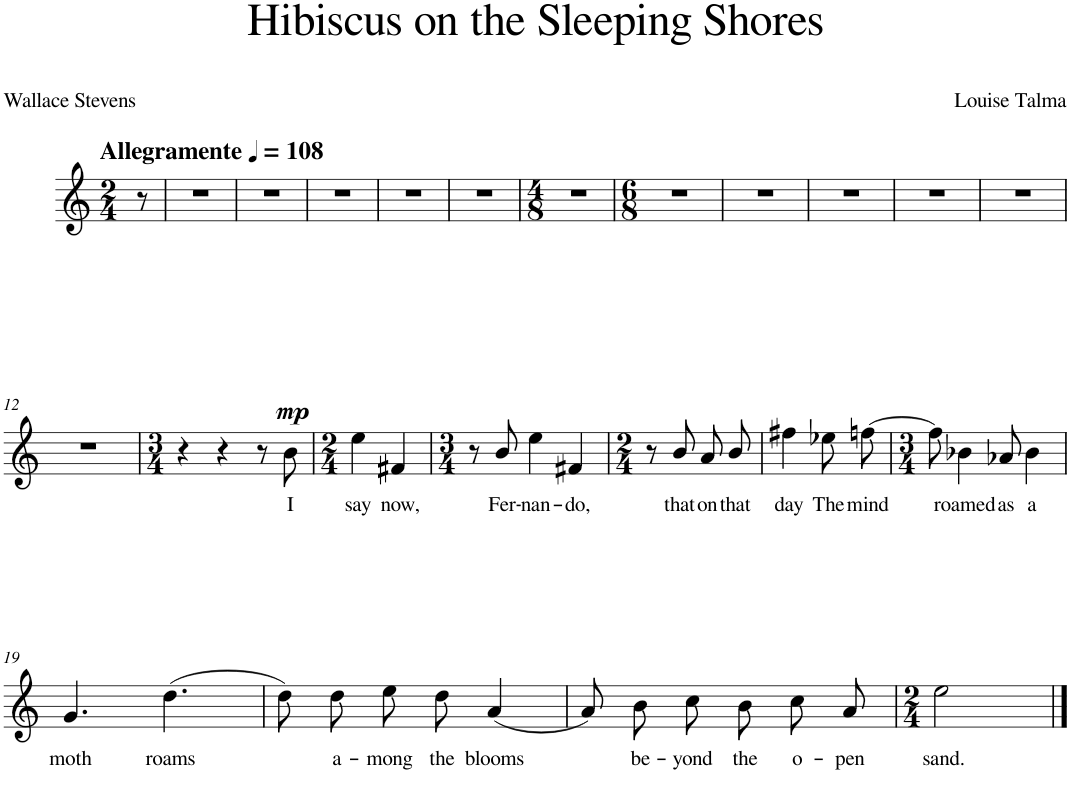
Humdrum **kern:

**kern	**text	**dynam
*part1	*part1	*part1
*staff1	*staff1	*staff1
*I"Voice	*	*
*I'Vo.	*	*
*clefG2	*	*
*k[]	*	*
*M2/4	*	*
*MM108	*	*
=	=	=
!LO:TX:a:B:t=Allegramente	!	!
8r	.	.
=1	=1	=1
2r	.	.
=2	=2	=2
2r	.	.
=3	=3	=3
2r	.	.
=4	=4	=4
2r	.	.
=5	=5	=5
2r	.	.
=6	=6	=6
*M4/8	*	*
2r	.	.
=7	=7	=7
*M6/8	*	*
2.r	.	.
=8	=8	=8
2.r	.	.
=9	=9	=9
2.r	.	.
=10	=10	=10
2.r	.	.
=11	=11	=11
2.r	.	.
!!LO:LB:g=z
=12	=12	=12
2.r	.	.
=13	=13	=13
*M3/4	*	*
4r	.	.
4r	.	.
8r	.	.
!	!LO:LY:b	!LO:DY:a
8b\	I	mp
=14	=14	=14
*M2/4	*	*
!	!LO:LY:b	!
4ee\	say	.
!	!LO:LY:b	!
4f#X/	now,	.
=15	=15	=15
*M3/4	*	*
8r	.	.
!	!LO:LY:b	!
8b/	Fer-	.
!	!LO:LY:b	!
4ee\	-nan-	.
!	!LO:LY:b	!
4f#X/	-do,	.
=16	=16	=16
*M2/4	*	*
8r	.	.
!	!LO:LY:b	!
8b/	that	.
!	!LO:LY:b	!
8a/L	on	.
!	!LO:LY:b	!
8b/J	that	.
=17	=17	=17
!	!LO:LY:b	!
4ff#X\	day	.
!	!LO:LY:b	!
8ee-X\L	The	.
!	!LO:LY:b	!
[8ffn\J	mind	.
=18	=18	=18
*M3/4	*	*
8ff\]	.	.
!	!LO:LY:b	!
4b-X\	roamed	.
!	!LO:LY:b	!
8a-X/	as	.
!	!LO:LY:b	!
4b-\	a	.
!!LO:LB:g=z
=19	=19	=19
!	!LO:LY:b	!
4.g/	moth	.
!	!LO:LY:b	!
(4.dd\	roams	.
=20	=20	=20
8dd\L)	.	.
!	!LO:LY:b	!
8dd\J	a-	.
!	!LO:LY:b	!
8ee\L	-mong	.
!	!LO:LY:b	!
8dd\J	the	.
!	!LO:LY:b	!
(4a/	blooms	.
=21	=21	=21
8a/L)	.	.
!	!LO:LY:b	!
8b/J	be-	.
!	!LO:LY:b	!
8cc\L	-yond	.
!	!LO:LY:b	!
8b\J	the	.
!	!LO:LY:b	!
8cc\L	o-	.
!	!LO:LY:b	!
8a\J	-pen	.
=22	=22	=22
*M2/4	*	*
!	!LO:LY:b	!
2ee\	sand.	.
==	==	==
*-	*-	*-
